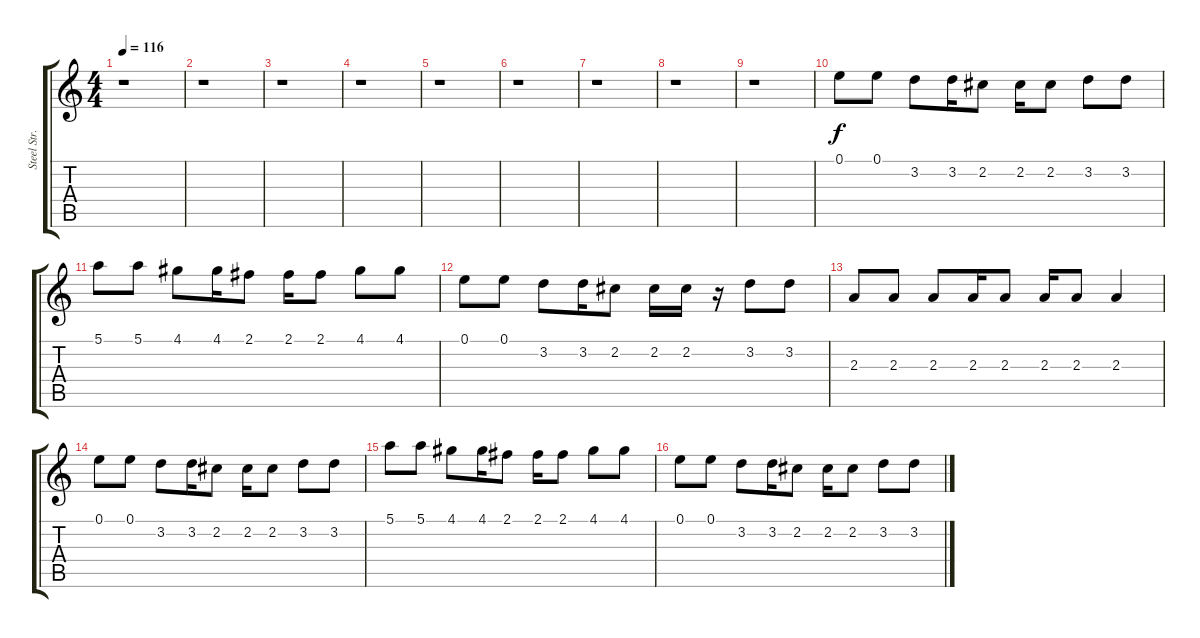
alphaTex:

\track ("Steel Str. Guitar" "Steel Str.") {instrument acousticguitarsteel}
\staff {score tabs}
\tuning (E4 B3 G3 D3 A2 E2) {hide}
\ts (4 4)
\tempo 116
\clef g2
\ks c
r.1{dy f} |
r.1 |
r.1 |
r.1 |
r.1 |
r.1 |
r.1 |
r.1 |
r.1 |
0.1.8 0.1.8 3.2.8 3.2.16 2.2.8 2.2.16 2.2.8 3.2.8 3.2.8 |
5.1.8 5.1.8 4.1.8 4.1.16 2.1.8 2.1.16 2.1.8 4.1.8 4.1.8 |
0.1.8 0.1.8 3.2.8 3.2.16 2.2.8 2.2.16 2.2.16 r.16 3.2.8 3.2.8 |
2.3.8 2.3.8 2.3.8 2.3.16 2.3.8 2.3.16 2.3.8 2.3.4 |
0.1.8 0.1.8 3.2.8 3.2.16 2.2.8 2.2.16 2.2.8 3.2.8 3.2.8 |
5.1.8 5.1.8 4.1.8 4.1.16 2.1.8 2.1.16 2.1.8 4.1.8 4.1.8 |
0.1.8 0.1.8 3.2.8 3.2.16 2.2.8 2.2.16 2.2.8 3.2.8 3.2.8
